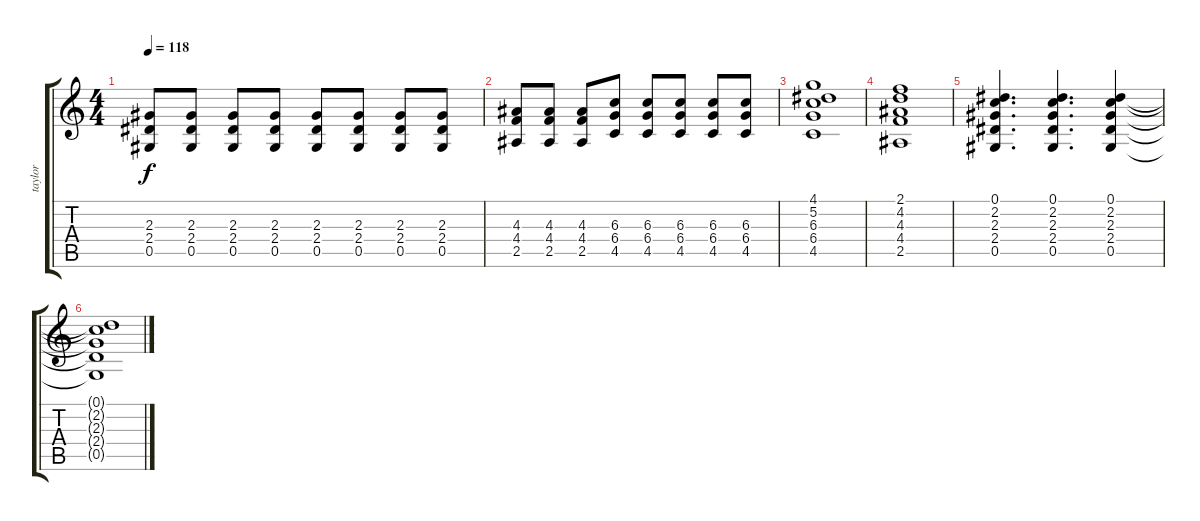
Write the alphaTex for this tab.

\track ("taylor" "taylor") {instrument electricguitarjazz}
\staff {score tabs}
\tuning (Eb4 Bb3 Gb3 Db3 Ab2 Eb2) {hide}
\ts (4 4)
\tempo 118
\clef g2
\ks c
(2.3 2.4 0.5).8{dy f} (2.3 2.4 0.5).8 (2.3 2.4 0.5).8 (2.3 2.4 0.5).8 (2.3 2.4 0.5).8 (2.3 2.4 0.5).8 (2.3 2.4 0.5).8 (2.3 2.4 0.5).8 |
(4.3 4.4 2.5).8 (4.3 4.4 2.5).8 (4.3 4.4 2.5).8 (6.3 6.4 4.5).8 (6.3 6.4 4.5).8 (6.3 6.4 4.5).8 (6.3 6.4 4.5).8 (6.3 6.4 4.5).8 |
(4.1 5.2 6.3 6.4 4.5).1 |
(2.1 4.2 4.3 4.4 2.5).1 |
(0.1 2.2 2.3 2.4 0.5).4{d} (0.1 2.2 2.3 2.4 0.5).4{d} (0.1 2.2 2.3 2.4 0.5).4 |
(0.1{t} 2.2{t} 2.3{t} 2.4{t} 0.5{t}).1
